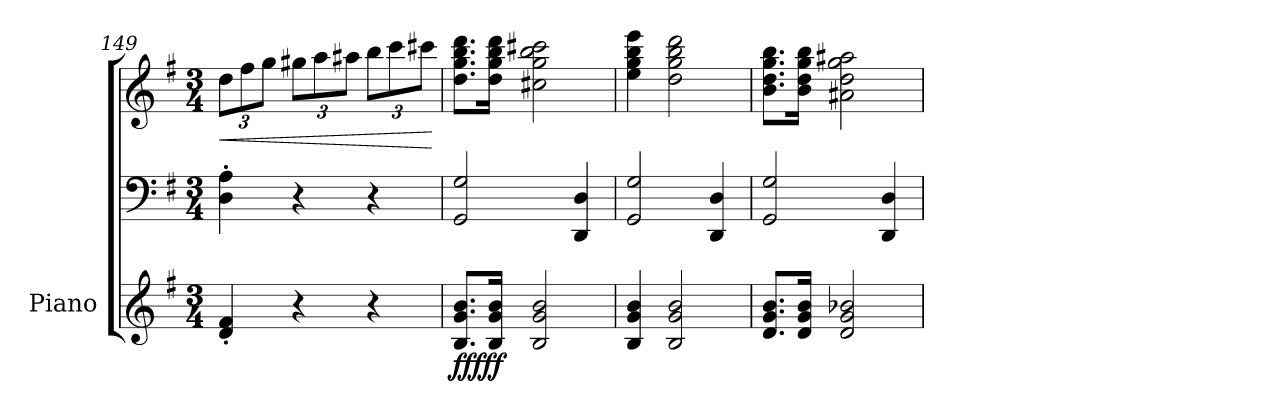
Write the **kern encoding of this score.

**kern	**kern	**kern	**dynam
*part1	*part1	*part1	*part1
*staff3	*staff2	*staff1	*staff1/2/3
*I"Piano	*	*	*
*I'Pno.	*	*	*
*clefG2	*clefF4	*clefG2	*
*k[f#]	*k[f#]	*k[f#]	*
*M3/4	*M3/4	*M3/4	*
*	*	*Xbrackettup	*
=149	=149	=149	=149
!	!	!	!LO:HP:b
4d/' 4f#/'	4D\' 4A\'	12dd\L	<
.	.	12ff#\	.
.	.	12gg\J	.
4r	4r	12gg#X\L	.
.	.	12aa\	.
.	.	12aa#X\J	.
4r	4r	12bb\L	.
.	.	12ccc\	.
.	.	12ccc#X\J	.
.	.	.	[
!!LO:LB:g=z
=150	=150	=150	=150
!	!	!	!LO:DY:b=3
!	!	!	!LO:DY:n=1:b=2
!	!	!	!LO:DY:n=2:b
8.B/ 8.g/ 8.b/L	2GG/ 2G/	8.dd\ 8.gg\ 8.bb\ 8.ddd\L	f ff ff
16B/ 16g/ 16b/Jk	.	16dd\ 16gg\ 16bb\ 16ddd\Jk	.
2B/ 2g/ 2b/	.	2cc#X\ 2gg\ 2bb\ 2ccc#X\	.
.	4DD/ 4D/	.	.
=151	=151	=151	=151
4B/ 4g/ 4b/	2GG/ 2G/	4ee\ 4gg\ 4bb\ 4eee\	.
2B/ 2g/ 2b/	.	2dd\ 2gg\ 2bb\ 2ddd\	.
.	4DD/ 4D/	.	.
=152	=152	=152	=152
8.d/ 8.g/ 8.b/L	2GG/ 2G/	8.b\ 8.dd\ 8.gg\ 8.bb\L	.
16d/ 16g/ 16b/Jk	.	16b\ 16dd\ 16gg\ 16bb\Jk	.
2d/ 2g/ 2b-X/	.	2a#X\ 2dd\ 2gg\ 2aa#X\	.
.	4DD/ 4D/	.	.
=	=	=	=
*-	*-	*-	*-
